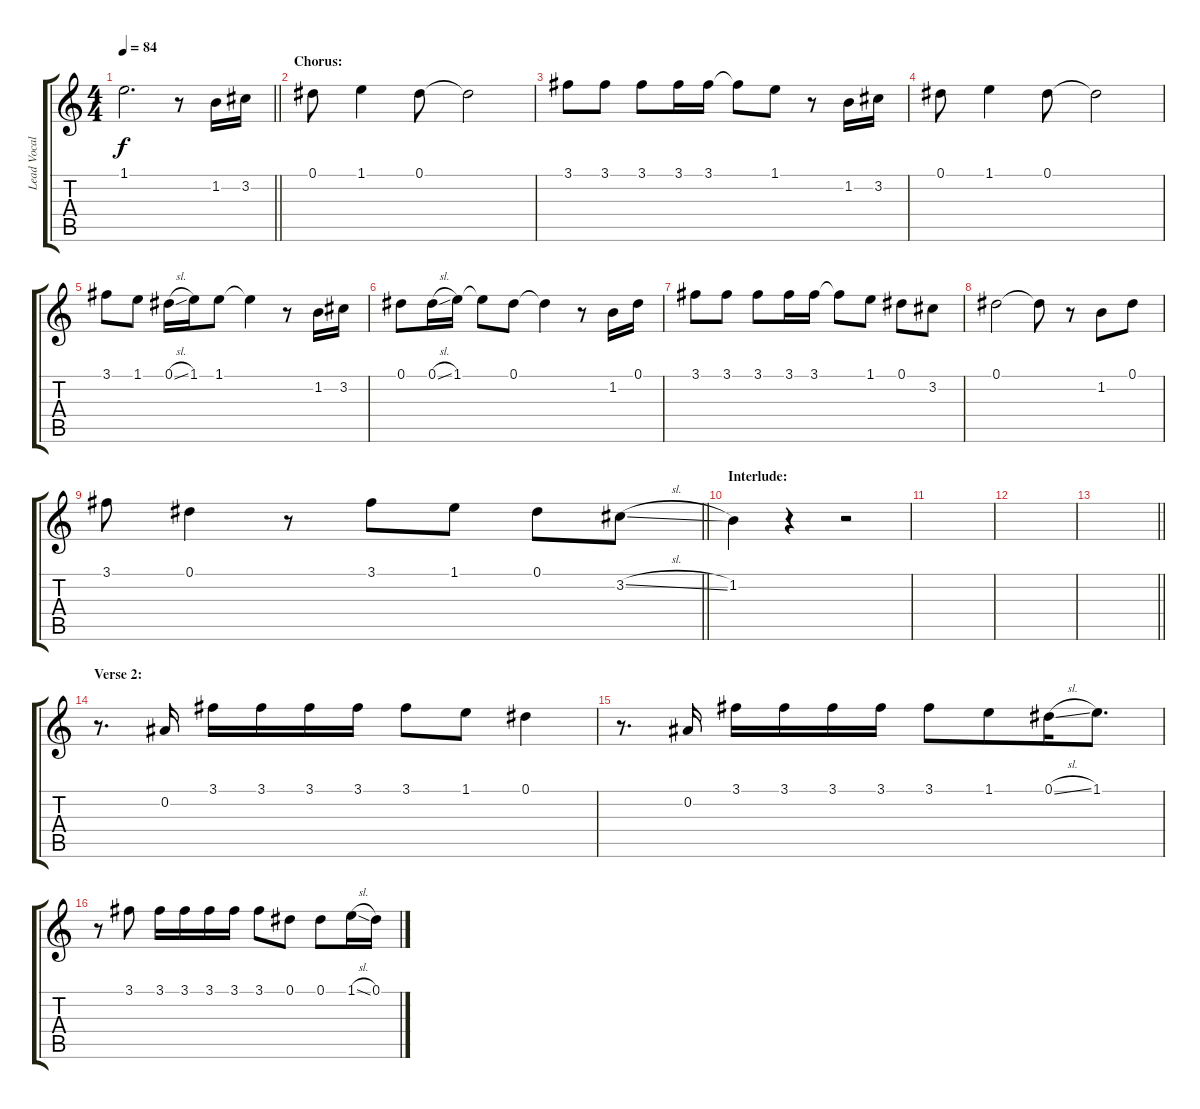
\track ("Lead Vocals" "Lead Vocal") {instrument overdrivenguitar}
\staff {score tabs}
\tuning (Eb4 Bb3 Gb3 Db3 Ab2 Eb2) {hide}
\ts (4 4)
\tempo 84
\clef g2
\barLineRight lightlight
\ks c
1.1.2{d dy f} r.8 1.2.16{volume 11} 3.2.16 |
\section ("" "Chorus:")
0.1.8 1.1.4 0.1.8 0.1{t}.2 |
3.1.8 3.1.8 3.1.8 3.1.16 3.1.16 3.1{t}.8 1.1.8 r.8 1.2.16 3.2.16 |
0.1.8 1.1.4 0.1.8 0.1{t}.2 |
3.1.8 1.1.8 0.1{sl}.16 1.1.16 1.1.8 1.1{t}.4 r.8 1.2.16 3.2.16 |
0.1.8 0.1{sl}.16 1.1.16 1.1{t}.8 0.1.8 0.1{t}.4 r.8 1.2.16 0.1.16 |
3.1.8 3.1.8 3.1.8 3.1.16 3.1.16 3.1{t}.8 1.1.8 0.1.8 3.2.8 |
0.1.2 0.1{t}.8 r.8 1.2.8 0.1.8 |
\barLineRight lightlight
3.1.8 0.1.4 r.8 3.1.8 1.1.8 0.1.8 3.2{sl}.8 |
\section ("" "Interlude:")
1.2.4 r.4 r.2 |
|
|
\barLineRight lightlight
|
\section ("" "Verse 2:")
r.8{d volume 8} 0.2.16 3.1.16 3.1.16 3.1.16 3.1.16 3.1.8 1.1.8 0.1.4 |
r.8{d} 0.2.16 3.1.16 3.1.16 3.1.16 3.1.16 3.1.8 1.1.8{beam merge} 0.1{sl}.16 1.1.8{d} |
r.8 3.1.8 3.1.16 3.1.16 3.1.16 3.1.16 3.1.8 0.1.8 0.1.8 1.1{sl}.16 0.1.16
